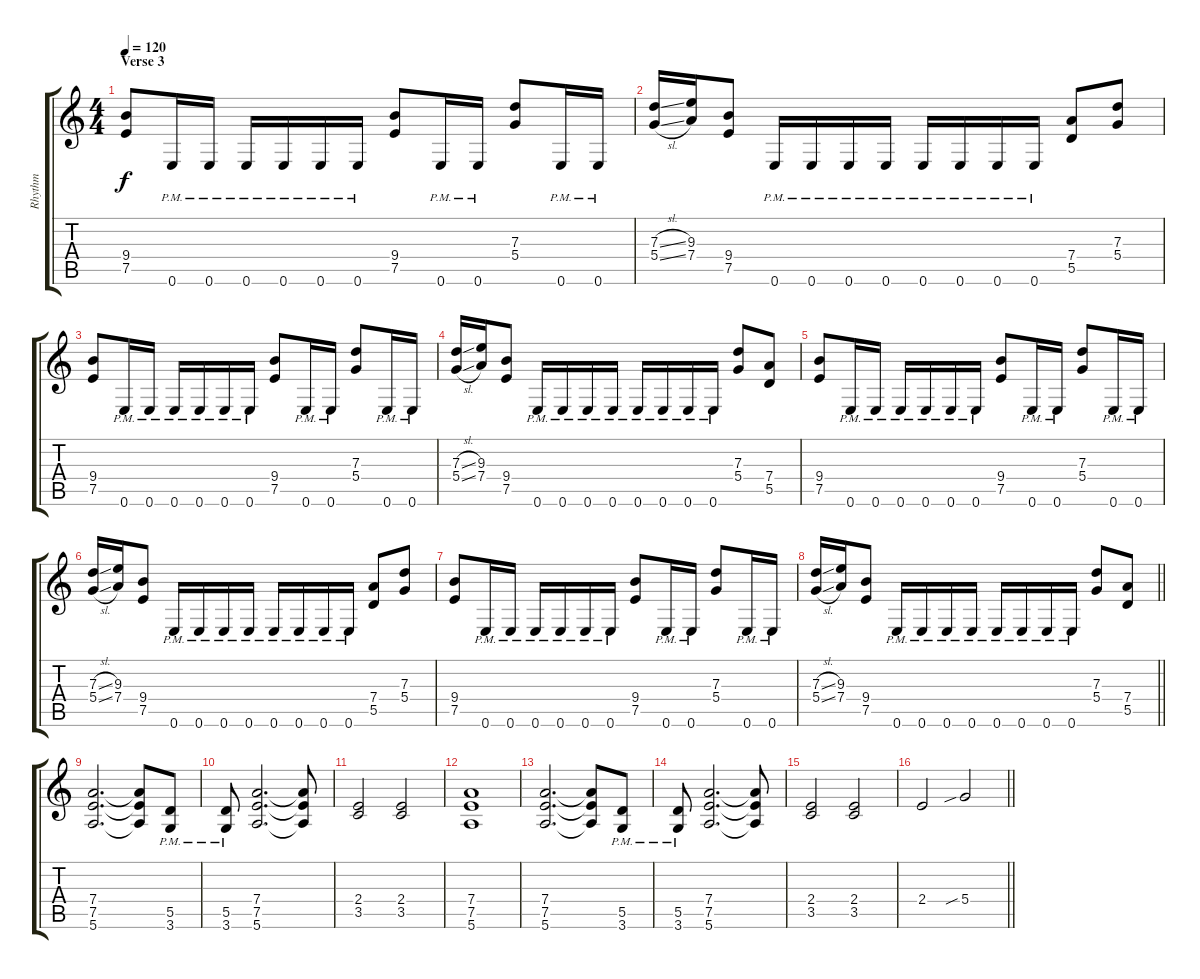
\track ("Rhythm" "Rhythm") {instrument distortionguitar}
\staff {score tabs}
\tuning (E4 B3 G3 D3 A2 E2) {hide}
\ts (4 4)
\section ("" "Verse 3")
\tempo 120
\clef g2
\ks c
(9.4 7.5).8{dy f} 0.6{pm}.16 0.6{pm}.16 0.6{pm}.16 0.6{pm}.16 0.6{pm}.16 0.6{pm}.16 (9.4 7.5).8 0.6{pm}.16 0.6{pm}.16 (7.3 5.4).8 0.6{pm}.16 0.6{pm}.16 |
(7.3{sl} 5.4{sl}).16 (9.3 7.4).16 (9.4 7.5).8 0.6{pm}.16 0.6{pm}.16 0.6{pm}.16 0.6{pm}.16 0.6{pm}.16 0.6{pm}.16 0.6{pm}.16 0.6{pm}.16 (7.4 5.5).8 (7.3 5.4).8 |
(9.4 7.5).8 0.6{pm}.16 0.6{pm}.16 0.6{pm}.16 0.6{pm}.16 0.6{pm}.16 0.6{pm}.16 (9.4 7.5).8 0.6{pm}.16 0.6{pm}.16 (7.3 5.4).8 0.6{pm}.16 0.6{pm}.16 |
(7.3{sl} 5.4{sl}).16 (9.3 7.4).16 (9.4 7.5).8 0.6{pm}.16 0.6{pm}.16 0.6{pm}.16 0.6{pm}.16 0.6{pm}.16 0.6{pm}.16 0.6{pm}.16 0.6{pm}.16 (7.3 5.4).8 (7.4 5.5).8 |
(9.4 7.5).8 0.6{pm}.16 0.6{pm}.16 0.6{pm}.16 0.6{pm}.16 0.6{pm}.16 0.6{pm}.16 (9.4 7.5).8 0.6{pm}.16 0.6{pm}.16 (7.3 5.4).8 0.6{pm}.16 0.6{pm}.16 |
(7.3{sl} 5.4{sl}).16 (9.3 7.4).16 (9.4 7.5).8 0.6{pm}.16 0.6{pm}.16 0.6{pm}.16 0.6{pm}.16 0.6{pm}.16 0.6{pm}.16 0.6{pm}.16 0.6{pm}.16 (7.4 5.5).8 (7.3 5.4).8 |
(9.4 7.5).8 0.6{pm}.16 0.6{pm}.16 0.6{pm}.16 0.6{pm}.16 0.6{pm}.16 0.6{pm}.16 (9.4 7.5).8 0.6{pm}.16 0.6{pm}.16 (7.3 5.4).8 0.6{pm}.16 0.6{pm}.16 |
\barLineRight lightlight
(7.3{sl} 5.4{sl}).16 (9.3 7.4).16 (9.4 7.5).8 0.6{pm}.16 0.6{pm}.16 0.6{pm}.16 0.6{pm}.16 0.6{pm}.16 0.6{pm}.16 0.6{pm}.16 0.6{pm}.16 (7.3 5.4).8 (7.4 5.5).8 |
(7.4 7.5 5.6).2{d} (7.4{t} 7.5{t} 5.6{t}).8 (5.5{pm} 3.6{pm}).8 |
(5.5{pm} 3.6{pm}).8 (7.4 7.5 5.6).2{d} (7.4{t} 7.5{t} 5.6{t}).8 |
(2.4 3.5).2 (2.4 3.5).2 |
(7.4 7.5 5.6).1 |
(7.4 7.5 5.6).2{d} (7.4{t} 7.5{t} 5.6{t}).8 (5.5{pm} 3.6{pm}).8 |
(5.5{pm} 3.6{pm}).8 (7.4 7.5 5.6).2{d} (7.4{t} 7.5{t} 5.6{t}).8 |
(2.4 3.5).2 (2.4 3.5).2 |
\barLineRight lightlight
2.4.2 5.4{sib}.2
